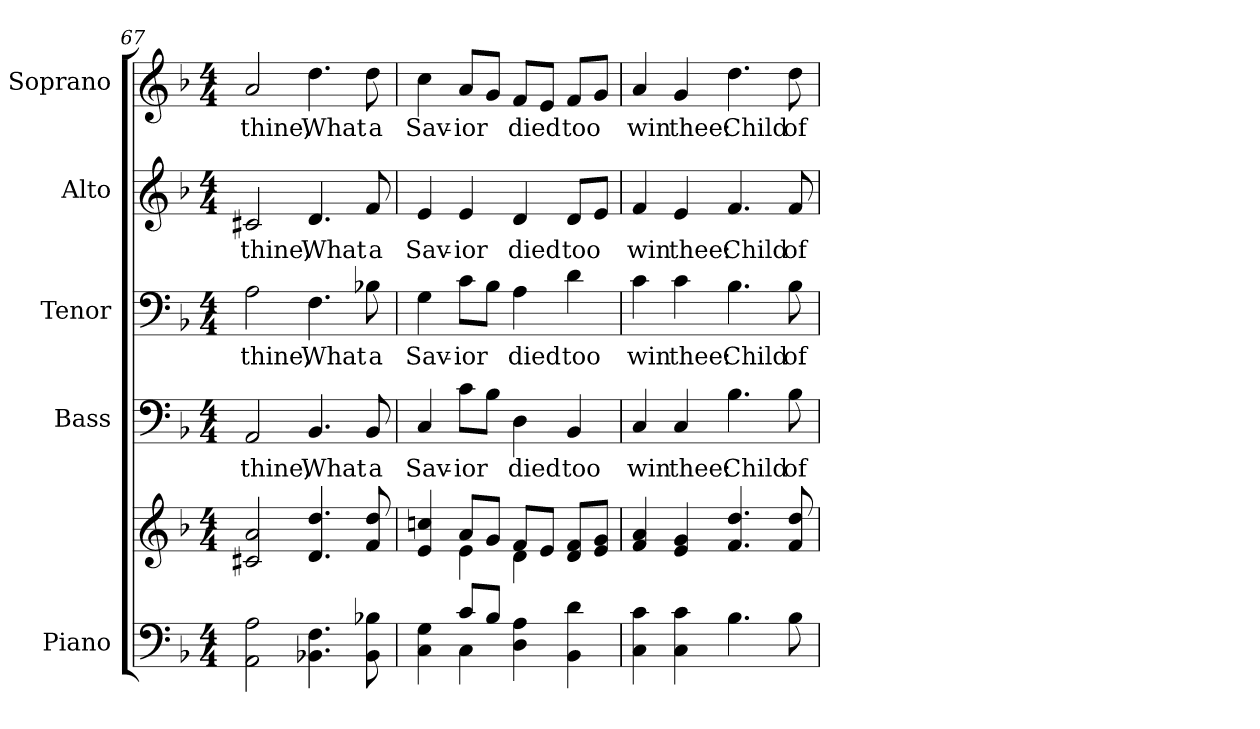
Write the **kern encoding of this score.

**kern	**kern	**kern	**text	**kern	**text	**kern	**text	**kern	**text
*part5	*part5	*part4	*part4	*part3	*part3	*part2	*part2	*part1	*part1
*staff6	*staff5	*staff4	*staff4	*staff3	*staff3	*staff2	*staff2	*staff1	*staff1
*I"Piano	*	*I"Bass	*	*I"Tenor	*	*I"Alto	*	*I"Soprano	*
*I'Pno.	*	*I'B.	*	*I'T.	*	*I'A.	*	*I'S.	*
!!LO:PB:g=z
*clefF4	*clefG2	*clefF4	*	*clefF4	*	*clefG2	*	*clefG2	*
*k[b-]	*k[b-]	*k[b-]	*	*k[b-]	*	*k[b-]	*	*k[b-]	*
*F:	*F:	*F:	*	*F:	*	*F:	*	*F:	*
*M4/4	*M4/4	*M4/4	*	*M4/4	*	*M4/4	*	*M4/4	*
=67	=67	=67	=67	=67	=67	=67	=67	=67	=67
!	!	!	!LO:LY:b:color=#000000	!	!	!	!	!	!
!	!	!	!	!	!LO:LY:b:color=#000000	!	!	!	!
!	!	!	!	!	!	!	!LO:LY:b:color=#000000	!	!
!	!	!	!	!	!	!	!	!	!LO:LY:b:color=#000000
2AAi\ 2Ai	2c#Xi/ 2ai	2AAi/	thine,	2Ai\	thine,	2c#Xi/	thine,	2ai/	thine,
!	!	!	!LO:LY:b:color=#000000	!	!	!	!	!	!
!	!	!	!	!	!LO:LY:b:color=#000000	!	!	!	!
!	!	!	!	!	!	!	!LO:LY:b:color=#000000	!	!
!	!	!	!	!	!	!	!	!	!LO:LY:b:color=#000000
4.BB-Xi\ 4.Fi	4.di/ 4.ddi	4.BB-i/	What	4.Fi\	What	4.di/	What	4.ddi\	What
!	!	!	!LO:LY:b:color=#000000	!	!	!	!	!	!
!	!	!	!	!	!LO:LY:b:color=#000000	!	!	!	!
!	!	!	!	!	!	!	!LO:LY:b:color=#000000	!	!
!	!	!	!	!	!	!	!	!	!LO:LY:b:color=#000000
8BB-i\ 8B-Xi	8fi/ 8ddi	8BB-i/	a	8B-Xi\	a	8fi/	a	8ddi\	a
=68	=68	=68	=68	=68	=68	=68	=68	=68	=68
*^	*^	*	*	*	*	*	*	*	*
!	!	!	!	!	!LO:LY:b:color=#000000	!	!	!	!	!	!
!	!	!	!	!	!	!	!LO:LY:b:color=#000000	!	!	!	!
!	!	!	!	!	!	!	!	!	!LO:LY:b:color=#000000	!	!
!	!	!	!	!	!	!	!	!	!	!	!LO:LY:b:color=#000000
4Ci\ 4Gi	4ryy	4ei/ 4ccni	4ryy	4Ci/	Sav-	4Gi\	Sav-	4ei/	Sav-	4cci\	Sav-
!	!	!	!	!	!LO:LY:b:color=#000000	!	!	!	!	!	!
!	!	!	!	!	!	!	!LO:LY:b:color=#000000	!	!	!	!
!	!	!	!	!	!	!	!	!	!LO:LY:b:color=#000000	!	!
!	!	!	!	!	!	!	!	!	!	!	!LO:LY:b:color=#000000
8ci/L	4Ci\	8ai/L	4ei\	8ci\L	-ior	8ci\L	-ior	4ei/	-ior	8ai/L	-ior
8B-i/J	.	8gi/J	.	8B-i\J	.	8B-i\J	.	.	.	8gi/J	.
!	!	!	!	!	!LO:LY:b:color=#000000	!	!	!	!	!	!
!	!	!	!	!	!	!	!LO:LY:b:color=#000000	!	!	!	!
!	!	!	!	!	!	!	!	!	!LO:LY:b:color=#000000	!	!
!	!	!	!	!	!	!	!	!	!	!	!LO:LY:b:color=#000000
4Di\ 4Ai	2ryy	8fi/L	4di\	4Di\	died	4Ai\	died	4di/	died	8fi/L	died
.	.	8ei/J	.	.	.	.	.	.	.	8ei/J	.
!	!	!	!	!	!LO:LY:b:color=#000000	!	!	!	!	!	!
!	!	!	!	!	!	!	!LO:LY:b:color=#000000	!	!	!	!
!	!	!	!	!	!	!	!	!	!LO:LY:b:color=#000000	!	!
!	!	!	!	!	!	!	!	!	!	!	!LO:LY:b:color=#000000
4BB-i\ 4di	.	8di/ 8fiL	4ryy	4BB-i/	too	4di\	too	8di/L	too	8fi/L	too
.	.	8ei/ 8giJ	.	.	.	.	.	8ei/J	.	8gi/J	.
*v	*v	*	*	*	*	*	*	*	*	*	*
*	*v	*v	*	*	*	*	*	*	*	*
!!LO:PB:g=z
=69	=69	=69	=69	=69	=69	=69	=69	=69	=69
!	!	!	!LO:LY:b:color=#000000	!	!	!	!	!	!
!	!	!	!	!	!LO:LY:b:color=#000000	!	!	!	!
!	!	!	!	!	!	!	!LO:LY:b:color=#000000	!	!
!	!	!	!	!	!	!	!	!	!LO:LY:b:color=#000000
4Ci\ 4ci	4fi/ 4ai	4Ci/	win	4ci\	win	4fi/	win	4ai/	win
!	!	!	!LO:LY:b:color=#000000	!	!	!	!	!	!
!	!	!	!	!	!LO:LY:b:color=#000000	!	!	!	!
!	!	!	!	!	!	!	!LO:LY:b:color=#000000	!	!
!	!	!	!	!	!	!	!	!	!LO:LY:b:color=#000000
4Ci\ 4ci	4ei/ 4gi	4Ci/	thee:	4ci\	thee:	4ei/	thee:	4gi/	thee:
!	!	!	!LO:LY:b:color=#000000	!	!	!	!	!	!
!	!	!	!	!	!LO:LY:b:color=#000000	!	!	!	!
!	!	!	!	!	!	!	!LO:LY:b:color=#000000	!	!
!	!	!	!	!	!	!	!	!	!LO:LY:b:color=#000000
4.B-i\	4.fi/ 4.ddi	4.B-i\	Child	4.B-i\	Child	4.fi/	Child	4.ddi\	Child
!	!	!	!LO:LY:b:color=#000000	!	!	!	!	!	!
!	!	!	!	!	!LO:LY:b:color=#000000	!	!	!	!
!	!	!	!	!	!	!	!LO:LY:b:color=#000000	!	!
!	!	!	!	!	!	!	!	!	!LO:LY:b:color=#000000
8B-i\	8fi/ 8ddi	8B-i\	of	8B-i\	of	8fi/	of	8ddi\	of
=	=	=	=	=	=	=	=	=	=
*-	*-	*-	*-	*-	*-	*-	*-	*-	*-
